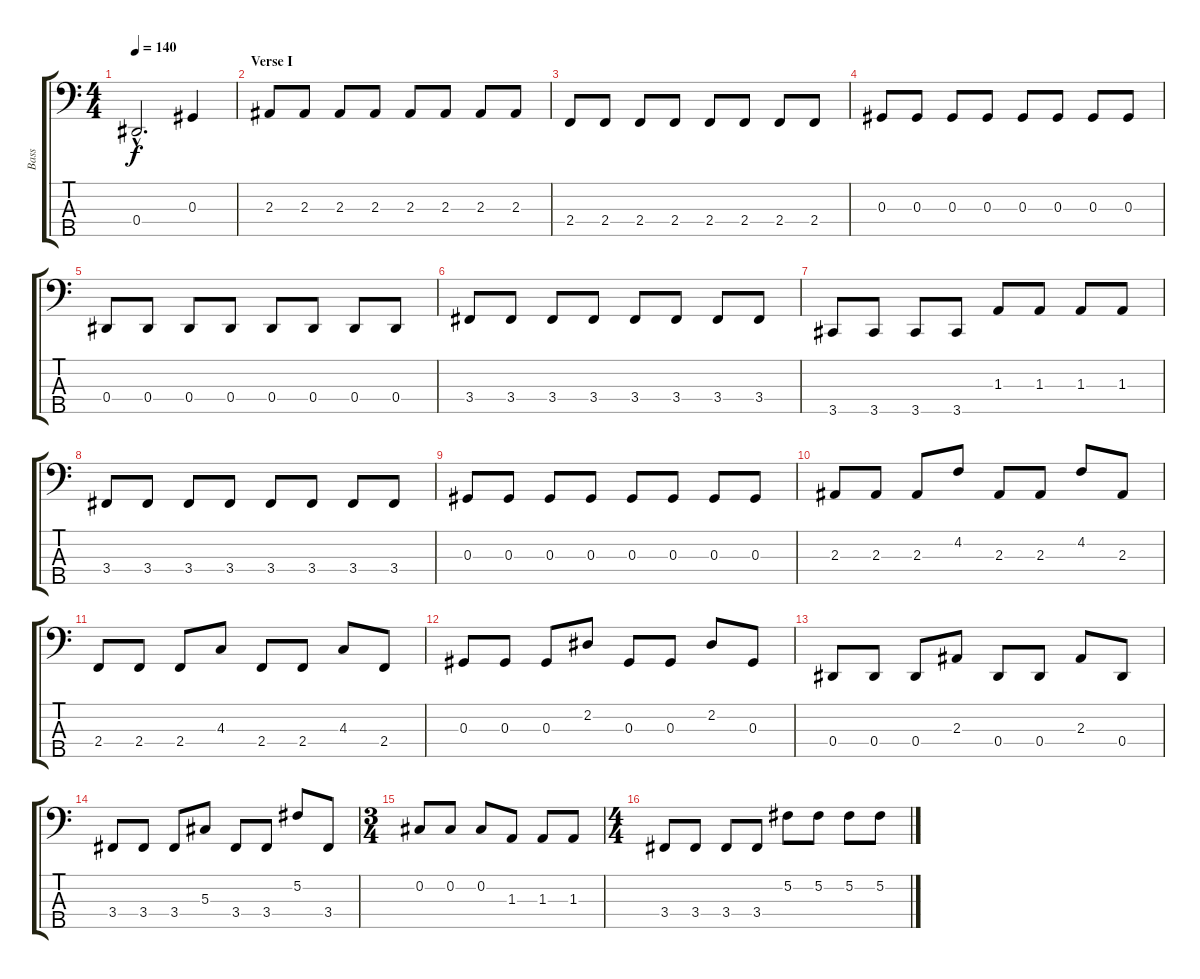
\track ("Bass" "Bass") {instrument electricbasspick}
\staff {score tabs}
\tuning (Gb2 Db2 Ab1 Eb1 Bb0) {hide}
\ts (4 4)
\tempo 140
\clef f4
\ks c
0.4{hac}.2{d dy f} 0.3.4 |
\section ("" "Verse I")
2.3.8 2.3.8 2.3.8 2.3.8 2.3.8 2.3.8 2.3.8 2.3.8 |
2.4.8 2.4.8 2.4.8 2.4.8 2.4.8 2.4.8 2.4.8 2.4.8 |
0.3.8 0.3.8 0.3.8 0.3.8 0.3.8 0.3.8 0.3.8 0.3.8 |
0.4.8 0.4.8 0.4.8 0.4.8 0.4.8 0.4.8 0.4.8 0.4.8 |
3.4.8 3.4.8 3.4.8 3.4.8 3.4.8 3.4.8 3.4.8 3.4.8 |
3.5.8 3.5.8 3.5.8 3.5.8 1.3.8 1.3.8 1.3.8 1.3.8 |
3.4.8 3.4.8 3.4.8 3.4.8 3.4.8 3.4.8 3.4.8 3.4.8 |
0.3.8 0.3.8 0.3.8 0.3.8 0.3.8 0.3.8 0.3.8 0.3.8 |
2.3.8 2.3.8 2.3.8 4.2.8 2.3.8 2.3.8 4.2.8 2.3.8 |
2.4.8 2.4.8 2.4.8 4.3.8 2.4.8 2.4.8 4.3.8 2.4.8 |
0.3.8 0.3.8 0.3.8 2.2.8 0.3.8 0.3.8 2.2.8 0.3.8 |
0.4.8 0.4.8 0.4.8 2.3.8 0.4.8 0.4.8 2.3.8 0.4.8 |
3.4.8 3.4.8 3.4.8 5.3.8 3.4.8 3.4.8 5.2.8 3.4.8 |
\ts (3 4)
0.2.8 0.2.8 0.2.8 1.3.8 1.3.8 1.3.8 |
\ts (4 4)
3.4.8 3.4.8 3.4.8 3.4.8 5.2.8 5.2.8 5.2.8 5.2.8
